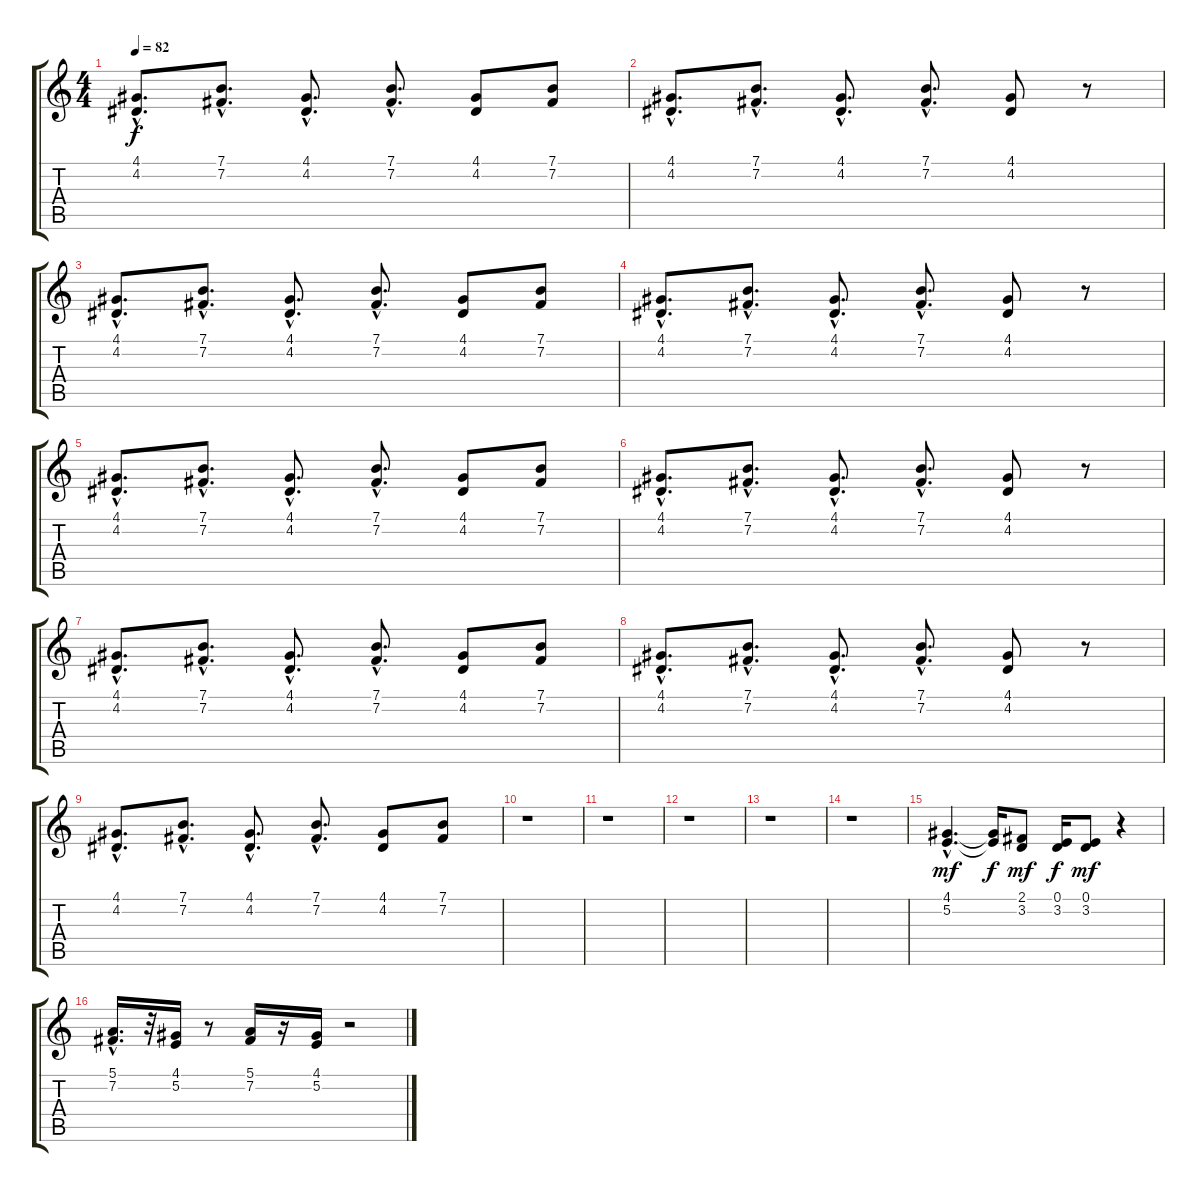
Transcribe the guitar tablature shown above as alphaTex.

\track "" {instrument voiceoohs}
\staff {score tabs}
\tuning (E4 B3 G3 D3 A2 E2) {hide}
\ts (4 4)
\tempo 82
\clef g2
\ks c
(4.1{hac} 4.2{hac}).8{d dy f} (7.1{hac} 7.2{hac}).8{d} (4.1{hac} 4.2{hac}).8{d} (7.1{hac} 7.2{hac}).8{d} (4.1 4.2).8 (7.1 7.2).8 |
(4.1{hac} 4.2{hac}).8{d} (7.1{hac} 7.2{hac}).8{d} (4.1{hac} 4.2{hac}).8{d} (7.1{hac} 7.2{hac}).8{d} (4.1 4.2).8 r.8 |
(4.1{hac} 4.2{hac}).8{d} (7.1{hac} 7.2{hac}).8{d} (4.1{hac} 4.2{hac}).8{d} (7.1{hac} 7.2{hac}).8{d} (4.1 4.2).8 (7.1 7.2).8 |
(4.1{hac} 4.2{hac}).8{d} (7.1{hac} 7.2{hac}).8{d} (4.1{hac} 4.2{hac}).8{d} (7.1{hac} 7.2{hac}).8{d} (4.1 4.2).8 r.8 |
(4.1{hac} 4.2{hac}).8{d} (7.1{hac} 7.2{hac}).8{d} (4.1{hac} 4.2{hac}).8{d} (7.1{hac} 7.2{hac}).8{d} (4.1 4.2).8 (7.1 7.2).8 |
(4.1{hac} 4.2{hac}).8{d} (7.1{hac} 7.2{hac}).8{d} (4.1{hac} 4.2{hac}).8{d} (7.1{hac} 7.2{hac}).8{d} (4.1 4.2).8 r.8 |
(4.1{hac} 4.2{hac}).8{d} (7.1{hac} 7.2{hac}).8{d} (4.1{hac} 4.2{hac}).8{d} (7.1{hac} 7.2{hac}).8{d} (4.1 4.2).8 (7.1 7.2).8 |
(4.1{hac} 4.2{hac}).8{d} (7.1{hac} 7.2{hac}).8{d} (4.1{hac} 4.2{hac}).8{d} (7.1{hac} 7.2{hac}).8{d} (4.1 4.2).8 r.8 |
(4.1{hac} 4.2{hac}).8{d} (7.1{hac} 7.2{hac}).8{d} (4.1{hac} 4.2{hac}).8{d} (7.1{hac} 7.2{hac}).8{d} (4.1 4.2).8 (7.1 7.2).8 |
r.1 |
r.1 |
r.1 |
r.1 |
r.1 |
(4.1{hac} 5.2{hac}).4{d dy mf instrument voiceoohs} (4.1{t} 5.2{t}).16{dy f} (2.1 3.2).8{dy mf} (0.1 3.2).16{dy f} (0.1 3.2).8{dy mf} r.4 |
(5.1{hac} 7.2{hac}).16{d} r.32 (4.1 5.2).16 r.8 (5.1 7.2).16 r.16 (4.1 5.2).16 r.2
